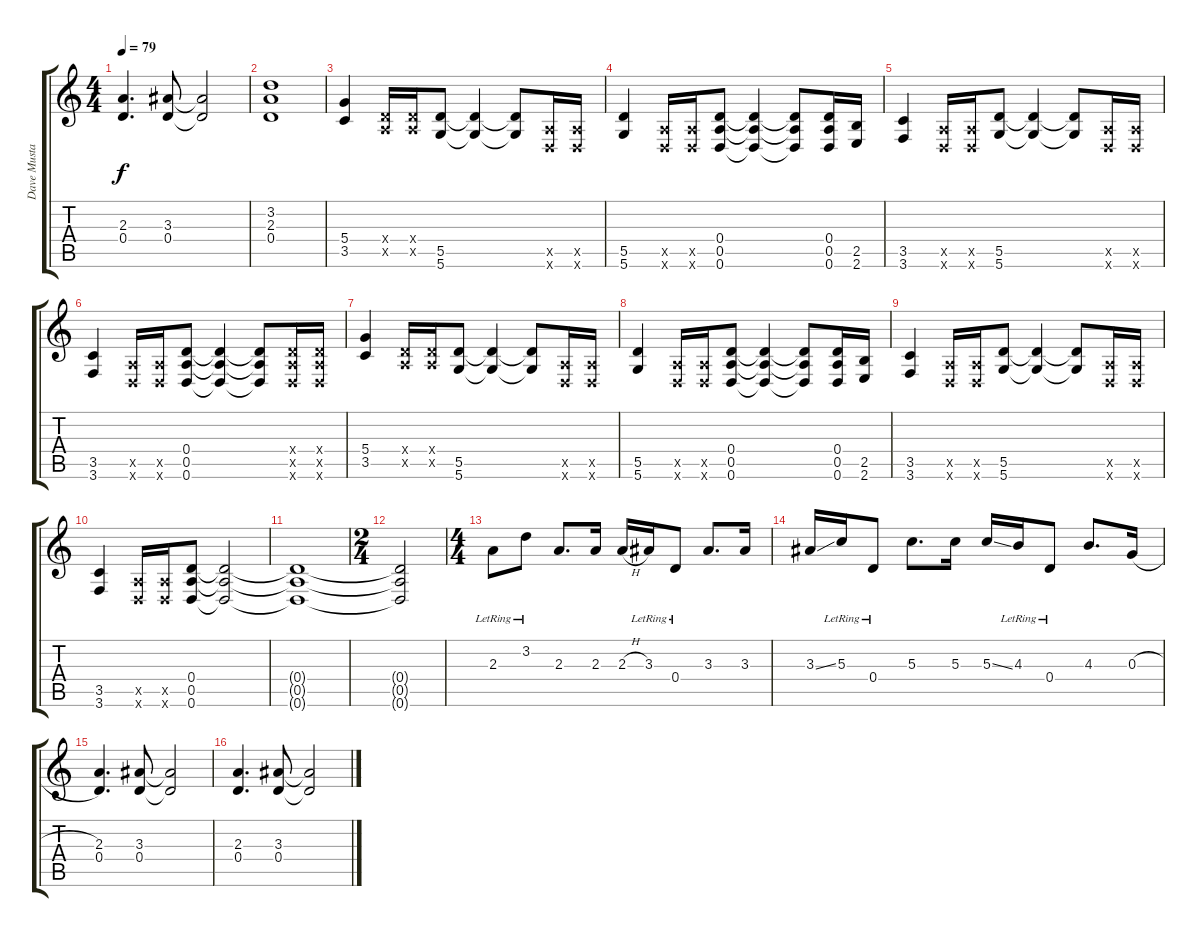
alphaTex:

\track ("Dave Mustaine" "Dave Musta") {instrument distortionguitar}
\staff {score tabs}
\tuning (E4 B3 G3 D3 A2 D2) {hide}
\ts (4 4)
\tempo 79
\clef g2
\ks c
(2.3 0.4).4{d dy f} (3.3 0.4).8 (3.3{t} 0.4{t}).2 |
(3.2 2.3 0.4).1 |
(5.4 3.5).4 (0.4{x} 0.5{x}).16 (0.4{x} 0.5{x}).16 (5.5 5.6).8 (5.5{t} 5.6{t}).4 (5.5{t} 5.6{t}).8 (0.5{x} 0.6{x}).16 (0.5{x} 0.6{x}).16 |
(5.5 5.6).4 (0.5{x} 0.6{x}).16 (0.5{x} 0.6{x}).16 (0.4 0.5 0.6).8 (0.4{t} 0.5{t} 0.6{t}).4 (0.4{t} 0.5{t} 0.6{t}).8 (0.4 0.5 0.6).16 (2.5 2.6).16 |
(3.5 3.6).4 (0.5{x} 0.6{x}).16 (0.5{x} 0.6{x}).16 (5.5 5.6).8 (5.5{t} 5.6{t}).4 (5.5{t} 5.6{t}).8 (0.5{x} 0.6{x}).16 (0.5{x} 0.6{x}).16 |
(3.5 3.6).4 (0.5{x} 0.6{x}).16 (0.5{x} 0.6{x}).16 (0.4 0.5 0.6).8 (0.4{t} 0.5{t} 0.6{t}).4 (0.4{t} 0.5{t} 0.6{t}).8 (0.4{x} 0.5{x} 0.6{x}).16 (0.4{x} 0.5{x} 0.6{x}).16 |
(5.4 3.5).4 (0.4{x} 0.5{x}).16 (0.4{x} 0.5{x}).16 (5.5 5.6).8 (5.5{t} 5.6{t}).4 (5.5{t} 5.6{t}).8 (0.5{x} 0.6{x}).16 (0.5{x} 0.6{x}).16 |
(5.5 5.6).4 (0.5{x} 0.6{x}).16 (0.5{x} 0.6{x}).16 (0.4 0.5 0.6).8 (0.4{t} 0.5{t} 0.6{t}).4 (0.4{t} 0.5{t} 0.6{t}).8 (0.4 0.5 0.6).16 (2.5 2.6).16 |
(3.5 3.6).4 (0.5{x} 0.6{x}).16 (0.5{x} 0.6{x}).16 (5.5 5.6).8 (5.5{t} 5.6{t}).4 (5.5{t} 5.6{t}).8 (0.5{x} 0.6{x}).16 (0.5{x} 0.6{x}).16 |
(3.5 3.6).4 (0.5{x} 0.6{x}).16 (0.5{x} 0.6{x}).16 (0.4 0.5 0.6).8 (0.4{t} 0.5{t} 0.6{t}).2 |
(0.4{t} 0.5{t} 0.6{t}).1 |
\ts (2 4)
(0.4{t} 0.5{t} 0.6{t}).2 |
\ts (4 4)
2.3{lr}.8 3.2{lr}.8 2.3.8{d} 2.3.16 2.3{h}.16 3.3{lr}.16 0.4{lr}.8 3.3.8{d} 3.3.16 |
3.3{ss}.16 5.3{lr}.16 0.4{lr}.8 5.3.8{d} 5.3.16 5.3{ss}.16 4.3{lr}.16 0.4{lr}.8 4.3.8{d} 0.3{h}.16 |
(2.3 0.4).4{d} (3.3 0.4).8 (3.3{t} 0.4{t}).2 |
(2.3 0.4).4{d} (3.3 0.4).8 (3.3{t} 0.4{t}).2
